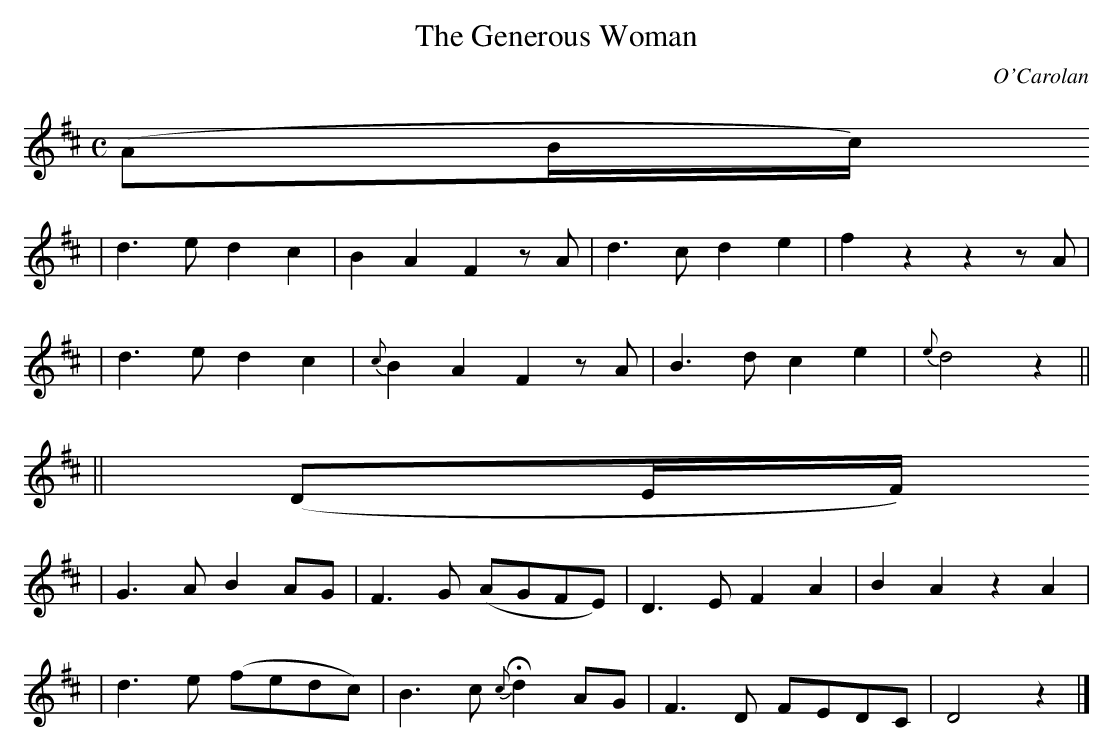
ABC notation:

X:1
T: The Generous Woman
C: O'Carolan
M: C
L: 1/8
K: D
(AB/c/)
| d3e d2c2 | B2A2 F2zA | d3c d2e2 | f2z2 z2zA |
| d3e d2c2 | {c}B2A2 F2zA |B3d c2e2 | {e}d4 z2 ||
|| (DE/F/)
| G3A B2AG | F3G (AGFE) | D3E F2A2 | B2A2 z2 A2 |
| d3e (fedc) | B3c {c}Hd2AG | F3D FEDC | D4 z2 |]
